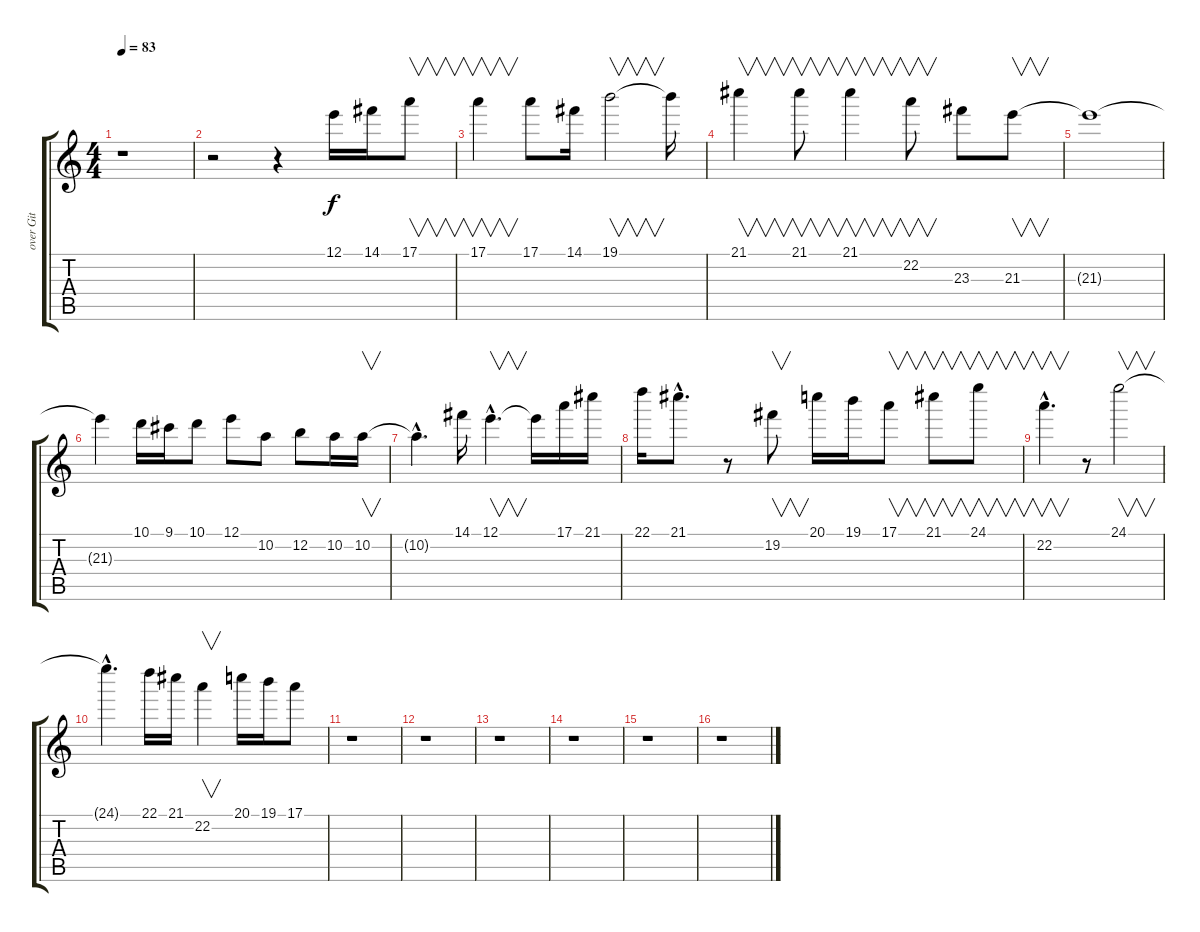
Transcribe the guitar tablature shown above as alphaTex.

\track ("over Git" "over Git") {instrument overdrivenguitar}
\staff {score tabs}
\tuning (E4 B3 G3 D3 A2 E2) {hide}
\ts (4 4)
\tempo 83
\clef g2
\ks c
r.1{dy f} |
r.2 r.4 12.1.16 14.1.16 17.1.8{v} |
17.1.4{v} 17.1.8 14.1.16 19.1.2{v} 19.1{t}.16 |
21.1.4{v} 21.1.8{v} 21.1.4{v} 22.2.8{v} 23.3.8 21.3.8{v} |
21.3{t}.1 |
21.3{t}.4 10.1.16 9.1.16 10.1.8 12.1.8 10.2.8 12.2.8 10.2.16 10.2.16{v} |
10.2{hac t}.4{d} 14.1.16 12.1{hac}.4{v d} 12.1{t}.16 17.1.16 21.1.16 |
22.1.16 21.1{hac}.8{d} r.8 19.2.8{v} 20.1.16 19.1.16 17.1.8{v} 21.1.8{v} 24.1.8{v} |
22.2{hac}.4{v d} r.8 24.1.2{v} |
24.1{hac t}.4{d} 22.1.16 21.1.16 22.2.4{v} 20.1.16 19.1.16 17.1.8 |
r.1 |
r.1 |
r.1 |
r.1 |
r.1 |
r.1
